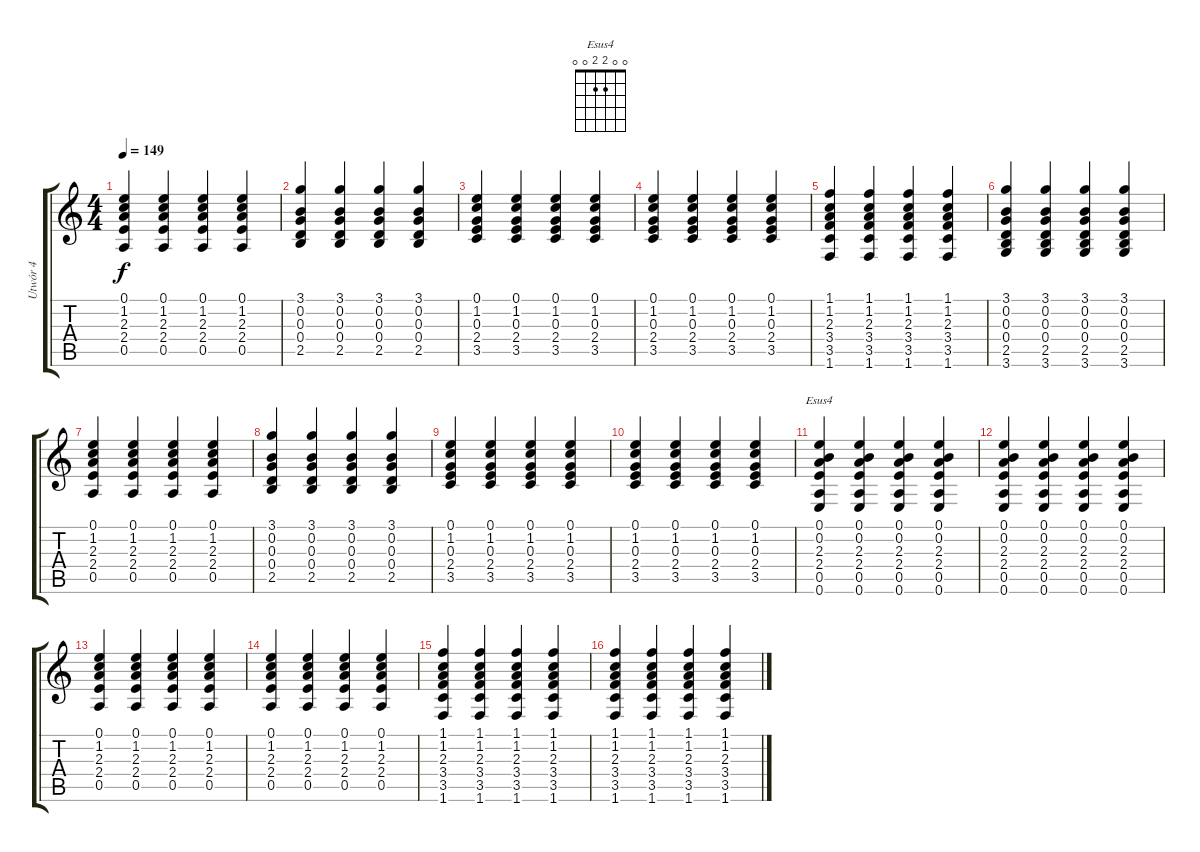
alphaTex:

\track ("Utwór 4" "Utwór 4") {instrument acousticguitarsteel}
\staff {score tabs}
\tuning (E4 B3 G3 D3 A2 E2) {hide}
\chord ("Esus4" 0 0 2 2 0 0)
\ts (4 4)
\tempo 149
\clef g2
\ks c
(0.1 1.2 2.3 2.4 0.5).4{dy f} (0.1 1.2 2.3 2.4 0.5).4 (0.1 1.2 2.3 2.4 0.5).4 (0.1 1.2 2.3 2.4 0.5).4 |
(3.1 0.2 0.3 0.4 2.5).4 (3.1 0.2 0.3 0.4 2.5).4 (3.1 0.2 0.3 0.4 2.5).4 (3.1 0.2 0.3 0.4 2.5).4 |
(0.1 1.2 0.3 2.4 3.5).4 (0.1 1.2 0.3 2.4 3.5).4 (0.1 1.2 0.3 2.4 3.5).4 (0.1 1.2 0.3 2.4 3.5).4 |
(0.1 1.2 0.3 2.4 3.5).4 (0.1 1.2 0.3 2.4 3.5).4 (0.1 1.2 0.3 2.4 3.5).4 (0.1 1.2 0.3 2.4 3.5).4 |
(1.1 1.2 2.3 3.4 3.5 1.6).4 (1.1 1.2 2.3 3.4 3.5 1.6).4 (1.1 1.2 2.3 3.4 3.5 1.6).4 (1.1 1.2 2.3 3.4 3.5 1.6).4 |
(3.1 0.2 0.3 0.4 2.5 3.6).4 (3.1 0.2 0.3 0.4 2.5 3.6).4 (3.1 0.2 0.3 0.4 2.5 3.6).4 (3.1 0.2 0.3 0.4 2.5 3.6).4 |
(0.1 1.2 2.3 2.4 0.5).4 (0.1 1.2 2.3 2.4 0.5).4 (0.1 1.2 2.3 2.4 0.5).4 (0.1 1.2 2.3 2.4 0.5).4 |
(3.1 0.2 0.3 0.4 2.5).4 (3.1 0.2 0.3 0.4 2.5).4 (3.1 0.2 0.3 0.4 2.5).4 (3.1 0.2 0.3 0.4 2.5).4 |
(0.1 1.2 0.3 2.4 3.5).4 (0.1 1.2 0.3 2.4 3.5).4 (0.1 1.2 0.3 2.4 3.5).4 (0.1 1.2 0.3 2.4 3.5).4 |
(0.1 1.2 0.3 2.4 3.5).4 (0.1 1.2 0.3 2.4 3.5).4 (0.1 1.2 0.3 2.4 3.5).4 (0.1 1.2 0.3 2.4 3.5).4 |
(0.1 0.2 2.3 2.4 0.5 0.6).4{ch "Esus4"} (0.1 0.2 2.3 2.4 0.5 0.6).4 (0.1 0.2 2.3 2.4 0.5 0.6).4 (0.1 0.2 2.3 2.4 0.5 0.6).4 |
(0.1 0.2 2.3 2.4 0.5 0.6).4 (0.1 0.2 2.3 2.4 0.5 0.6).4 (0.1 0.2 2.3 2.4 0.5 0.6).4 (0.1 0.2 2.3 2.4 0.5 0.6).4 |
(0.1 1.2 2.3 2.4 0.5).4 (0.1 1.2 2.3 2.4 0.5).4 (0.1 1.2 2.3 2.4 0.5).4 (0.1 1.2 2.3 2.4 0.5).4 |
(0.1 1.2 2.3 2.4 0.5).4 (0.1 1.2 2.3 2.4 0.5).4 (0.1 1.2 2.3 2.4 0.5).4 (0.1 1.2 2.3 2.4 0.5).4 |
(1.1 1.2 2.3 3.4 3.5 1.6).4 (1.1 1.2 2.3 3.4 3.5 1.6).4 (1.1 1.2 2.3 3.4 3.5 1.6).4 (1.1 1.2 2.3 3.4 3.5 1.6).4 |
(1.1 1.2 2.3 3.4 3.5 1.6).4 (1.1 1.2 2.3 3.4 3.5 1.6).4 (1.1 1.2 2.3 3.4 3.5 1.6).4 (1.1 1.2 2.3 3.4 3.5 1.6).4
